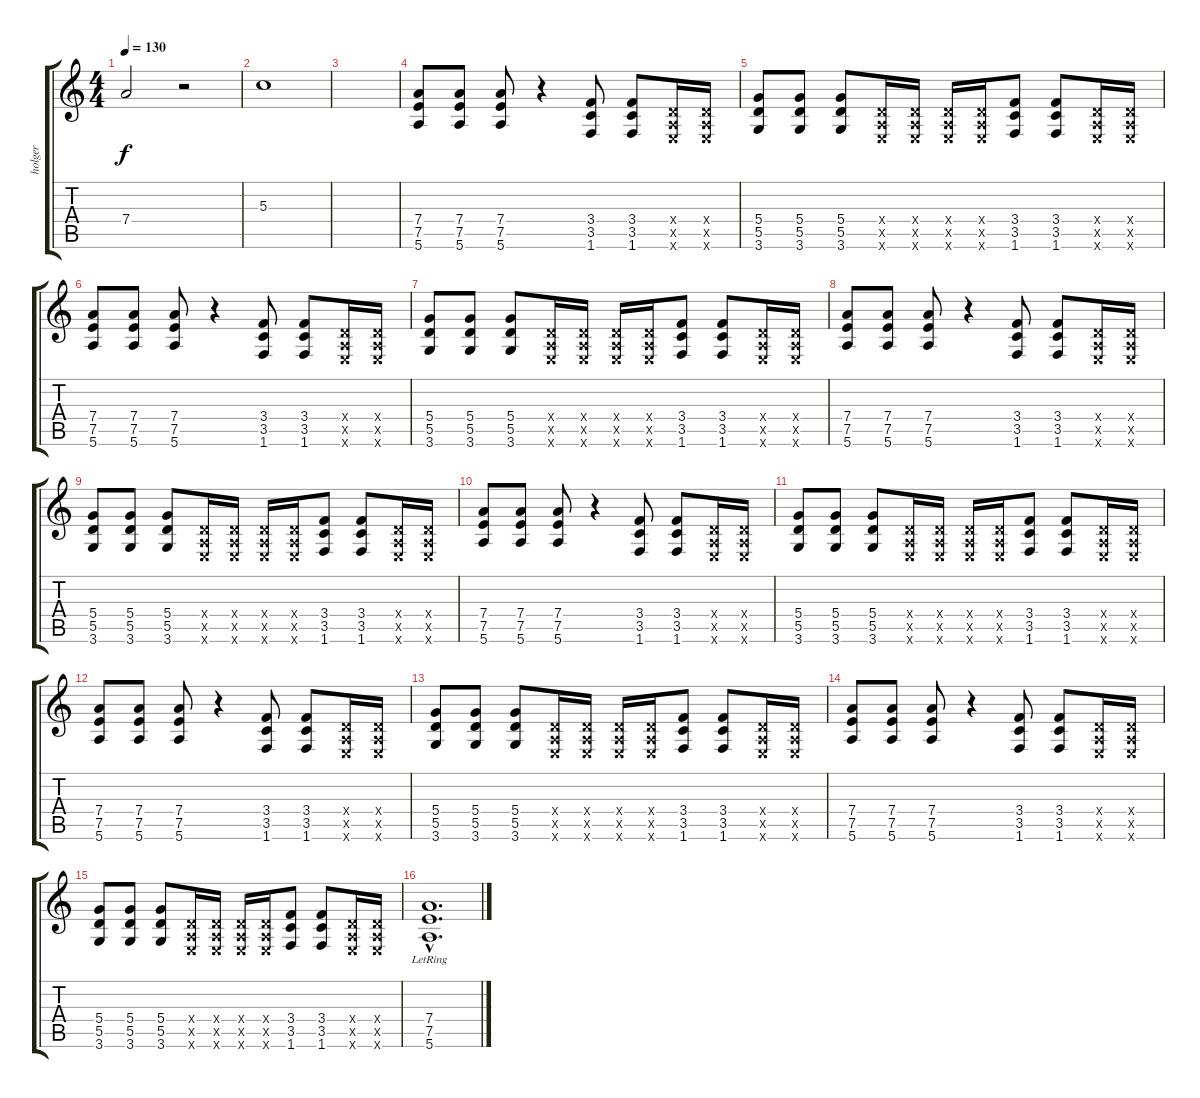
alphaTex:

\track ("holger" "holger") {instrument distortionguitar}
\staff {score tabs}
\tuning (E4 B3 G3 D3 A2 E2) {hide}
\ts (4 4)
\tempo 130
\clef g2
\ks c
7.4.2{dy f} r.2 |
5.3{t}.1 |
|
(7.4 7.5 5.6).8 (7.4 7.5 5.6).8 (7.4 7.5 5.6).8 r.4 (3.4 3.5 1.6).8 (3.4 3.5 1.6).8 (0.4{x} 0.5{x} 0.6{x}).16 (0.4{x} 0.5{x} 0.6{x}).16 |
(5.4 5.5 3.6).8 (5.4 5.5 3.6).8 (5.4 5.5 3.6).8 (0.4{x} 0.5{x} 0.6{x}).16 (0.4{x} 0.5{x} 0.6{x}).16 (0.4{x} 0.5{x} 0.6{x}).16 (0.4{x} 0.5{x} 0.6{x}).16 (3.4 3.5 1.6).8 (3.4 3.5 1.6).8 (0.4{x} 0.5{x} 0.6{x}).16 (0.4{x} 0.5{x} 0.6{x}).16 |
(7.4 7.5 5.6).8 (7.4 7.5 5.6).8 (7.4 7.5 5.6).8 r.4 (3.4 3.5 1.6).8 (3.4 3.5 1.6).8 (0.4{x} 0.5{x} 0.6{x}).16 (0.4{x} 0.5{x} 0.6{x}).16 |
(5.4 5.5 3.6).8 (5.4 5.5 3.6).8 (5.4 5.5 3.6).8 (0.4{x} 0.5{x} 0.6{x}).16 (0.4{x} 0.5{x} 0.6{x}).16 (0.4{x} 0.5{x} 0.6{x}).16 (0.4{x} 0.5{x} 0.6{x}).16 (3.4 3.5 1.6).8 (3.4 3.5 1.6).8 (0.4{x} 0.5{x} 0.6{x}).16 (0.4{x} 0.5{x} 0.6{x}).16 |
(7.4 7.5 5.6).8 (7.4 7.5 5.6).8 (7.4 7.5 5.6).8 r.4 (3.4 3.5 1.6).8 (3.4 3.5 1.6).8 (0.4{x} 0.5{x} 0.6{x}).16 (0.4{x} 0.5{x} 0.6{x}).16 |
(5.4 5.5 3.6).8 (5.4 5.5 3.6).8 (5.4 5.5 3.6).8 (0.4{x} 0.5{x} 0.6{x}).16 (0.4{x} 0.5{x} 0.6{x}).16 (0.4{x} 0.5{x} 0.6{x}).16 (0.4{x} 0.5{x} 0.6{x}).16 (3.4 3.5 1.6).8 (3.4 3.5 1.6).8 (0.4{x} 0.5{x} 0.6{x}).16 (0.4{x} 0.5{x} 0.6{x}).16 |
(7.4 7.5 5.6).8 (7.4 7.5 5.6).8 (7.4 7.5 5.6).8 r.4 (3.4 3.5 1.6).8 (3.4 3.5 1.6).8 (0.4{x} 0.5{x} 0.6{x}).16 (0.4{x} 0.5{x} 0.6{x}).16 |
(5.4 5.5 3.6).8 (5.4 5.5 3.6).8 (5.4 5.5 3.6).8 (0.4{x} 0.5{x} 0.6{x}).16 (0.4{x} 0.5{x} 0.6{x}).16 (0.4{x} 0.5{x} 0.6{x}).16 (0.4{x} 0.5{x} 0.6{x}).16 (3.4 3.5 1.6).8 (3.4 3.5 1.6).8 (0.4{x} 0.5{x} 0.6{x}).16 (0.4{x} 0.5{x} 0.6{x}).16 |
(7.4 7.5 5.6).8 (7.4 7.5 5.6).8 (7.4 7.5 5.6).8 r.4 (3.4 3.5 1.6).8 (3.4 3.5 1.6).8 (0.4{x} 0.5{x} 0.6{x}).16 (0.4{x} 0.5{x} 0.6{x}).16 |
(5.4 5.5 3.6).8 (5.4 5.5 3.6).8 (5.4 5.5 3.6).8 (0.4{x} 0.5{x} 0.6{x}).16 (0.4{x} 0.5{x} 0.6{x}).16 (0.4{x} 0.5{x} 0.6{x}).16 (0.4{x} 0.5{x} 0.6{x}).16 (3.4 3.5 1.6).8 (3.4 3.5 1.6).8 (0.4{x} 0.5{x} 0.6{x}).16 (0.4{x} 0.5{x} 0.6{x}).16 |
(7.4 7.5 5.6).8 (7.4 7.5 5.6).8 (7.4 7.5 5.6).8 r.4 (3.4 3.5 1.6).8 (3.4 3.5 1.6).8 (0.4{x} 0.5{x} 0.6{x}).16 (0.4{x} 0.5{x} 0.6{x}).16 |
(5.4 5.5 3.6).8 (5.4 5.5 3.6).8 (5.4 5.5 3.6).8 (0.4{x} 0.5{x} 0.6{x}).16 (0.4{x} 0.5{x} 0.6{x}).16 (0.4{x} 0.5{x} 0.6{x}).16 (0.4{x} 0.5{x} 0.6{x}).16 (3.4 3.5 1.6).8 (3.4 3.5 1.6).8 (0.4{x} 0.5{x} 0.6{x}).16 (0.4{x} 0.5{x} 0.6{x}).16 |
(7.4{hac lr} 7.5{hac lr} 5.6{hac lr}).1{d}
